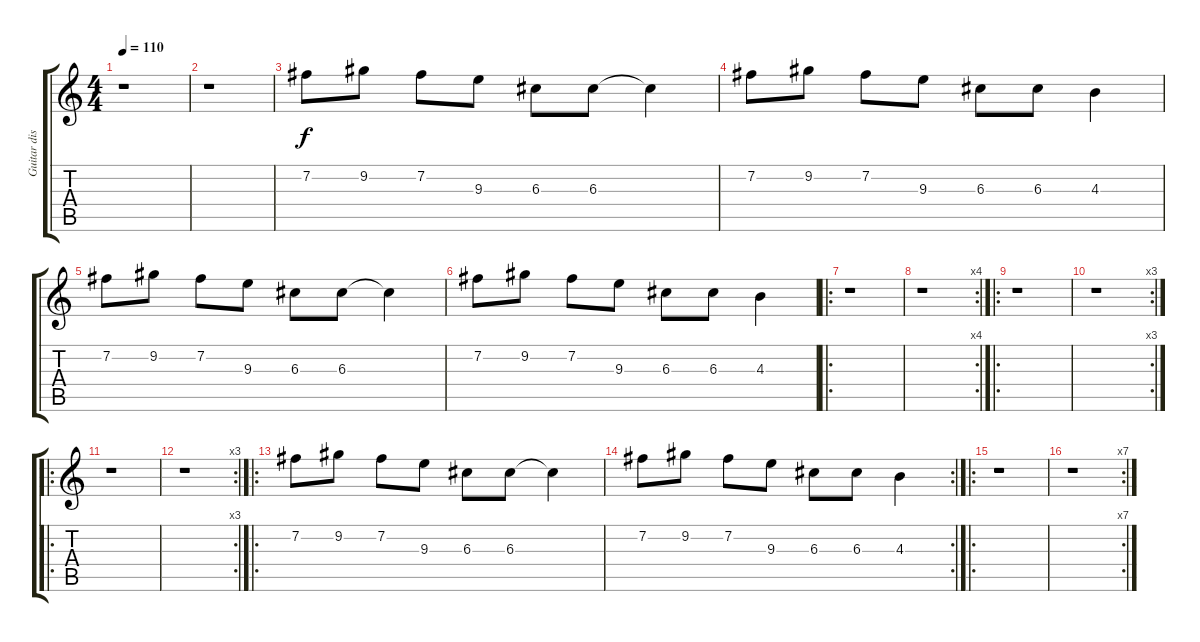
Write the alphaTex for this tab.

\track ("Guitar dist 1" "Guitar dis") {instrument overdrivenguitar}
\staff {score tabs}
\tuning (E4 B3 G3 D3 A2 E2) {hide}
\ts (4 4)
\tempo 110
\clef g2
\ks c
r.1{dy f instrument overdrivenguitar} |
r.1 |
7.2.8 9.2.8 7.2.8 9.3.8 6.3.8 6.3.8 6.3{t}.4 |
7.2.8 9.2.8 7.2.8 9.3.8 6.3.8 6.3.8 4.3.4 |
7.2.8 9.2.8 7.2.8 9.3.8 6.3.8 6.3.8 6.3{t}.4 |
7.2.8 9.2.8 7.2.8 9.3.8 6.3.8 6.3.8 4.3.4 |
\ro
r.1 |
\rc 4
r.1 |
\ro
r.1 |
\rc 3
r.1 |
\ro
r.1 |
\rc 3
r.1 |
\ro
7.2.8 9.2.8 7.2.8 9.3.8 6.3.8 6.3.8 6.3{t}.4 |
\rc 2
7.2.8 9.2.8 7.2.8 9.3.8 6.3.8 6.3.8 4.3.4 |
\ro
r.1 |
\rc 7
r.1
